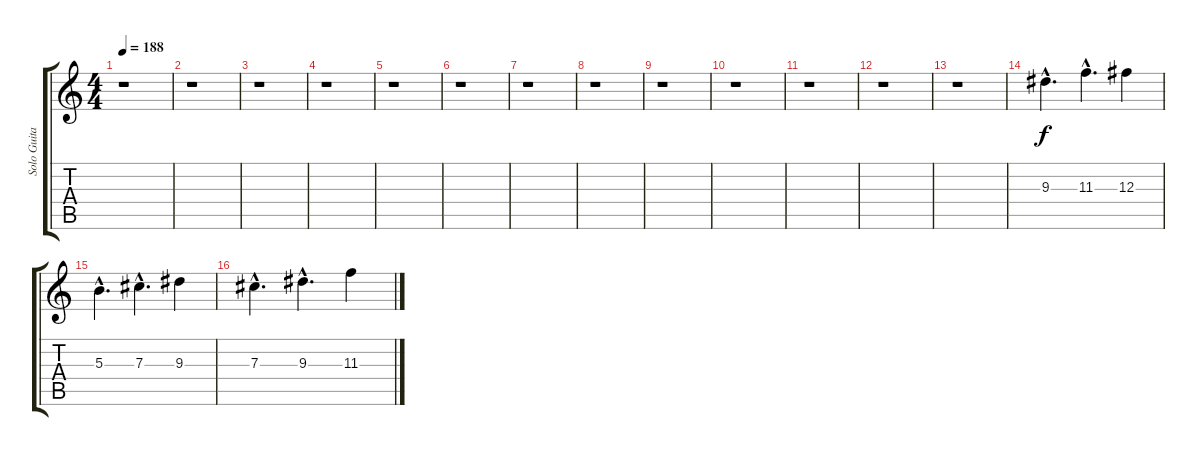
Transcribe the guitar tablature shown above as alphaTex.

\track ("Solo Guitar Harmonics" "Solo Guita") {instrument distortionguitar}
\staff {score tabs}
\tuning (Eb4 Bb3 Gb3 Db3 Ab2 Eb2) {hide}
\ts (4 4)
\tempo 188
\clef g2
\ks c
r.1{dy f} |
r.1 |
r.1 |
r.1 |
r.1 |
r.1 |
r.1 |
r.1 |
r.1 |
r.1 |
r.1 |
r.1 |
r.1 |
9.3{hac}.4{d} 11.3{hac}.4{d} 12.3.4 |
5.3{hac}.4{d} 7.3{hac}.4{d} 9.3.4 |
7.3{hac}.4{d} 9.3{hac}.4{d} 11.3.4
